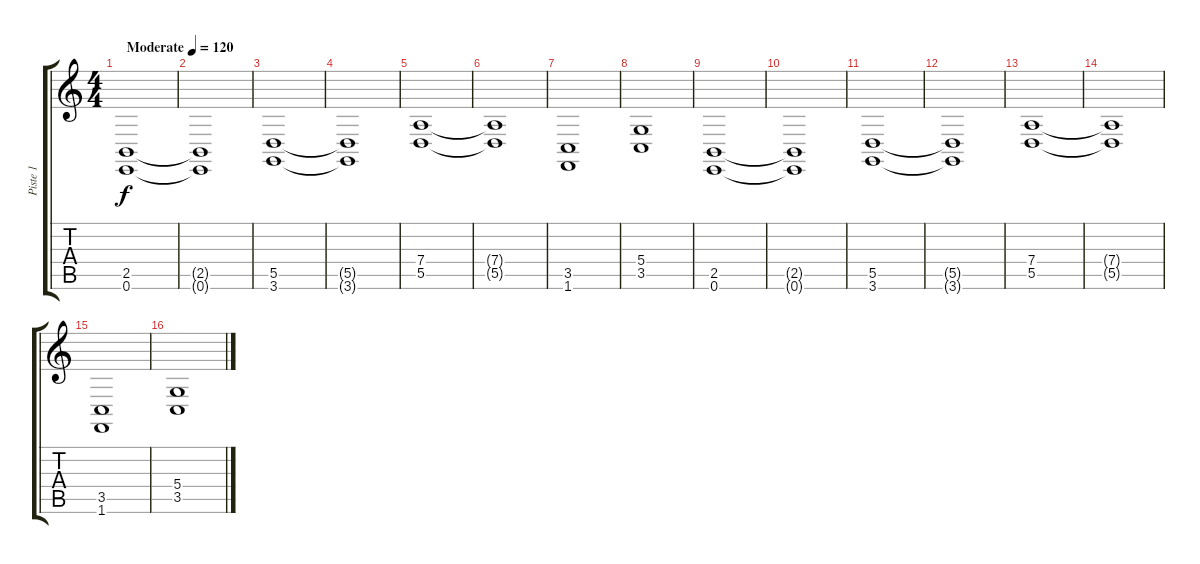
\track ("Piste 1" "Piste 1") {instrument pad2warm}
\staff {score tabs}
\tuning (E4 B3 G3 D3 A2 E2) {hide}
\ts (4 4)
\tempo (120 "Moderate")
\clef g2
\ks c
(2.5 0.6).1{dy f instrument pad2warm} |
(2.5{t} 0.6{t}).1 |
(5.5 3.6).1 |
(5.5{t} 3.6{t}).1 |
(7.4 5.5).1 |
(7.4{t} 5.5{t}).1 |
(3.5 1.6).1 |
(5.4 3.5).1 |
(2.5 0.6).1 |
(2.5{t} 0.6{t}).1 |
(5.5 3.6).1 |
(5.5{t} 3.6{t}).1 |
(7.4 5.5).1 |
(7.4{t} 5.5{t}).1 |
(3.5 1.6).1 |
(5.4 3.5).1
